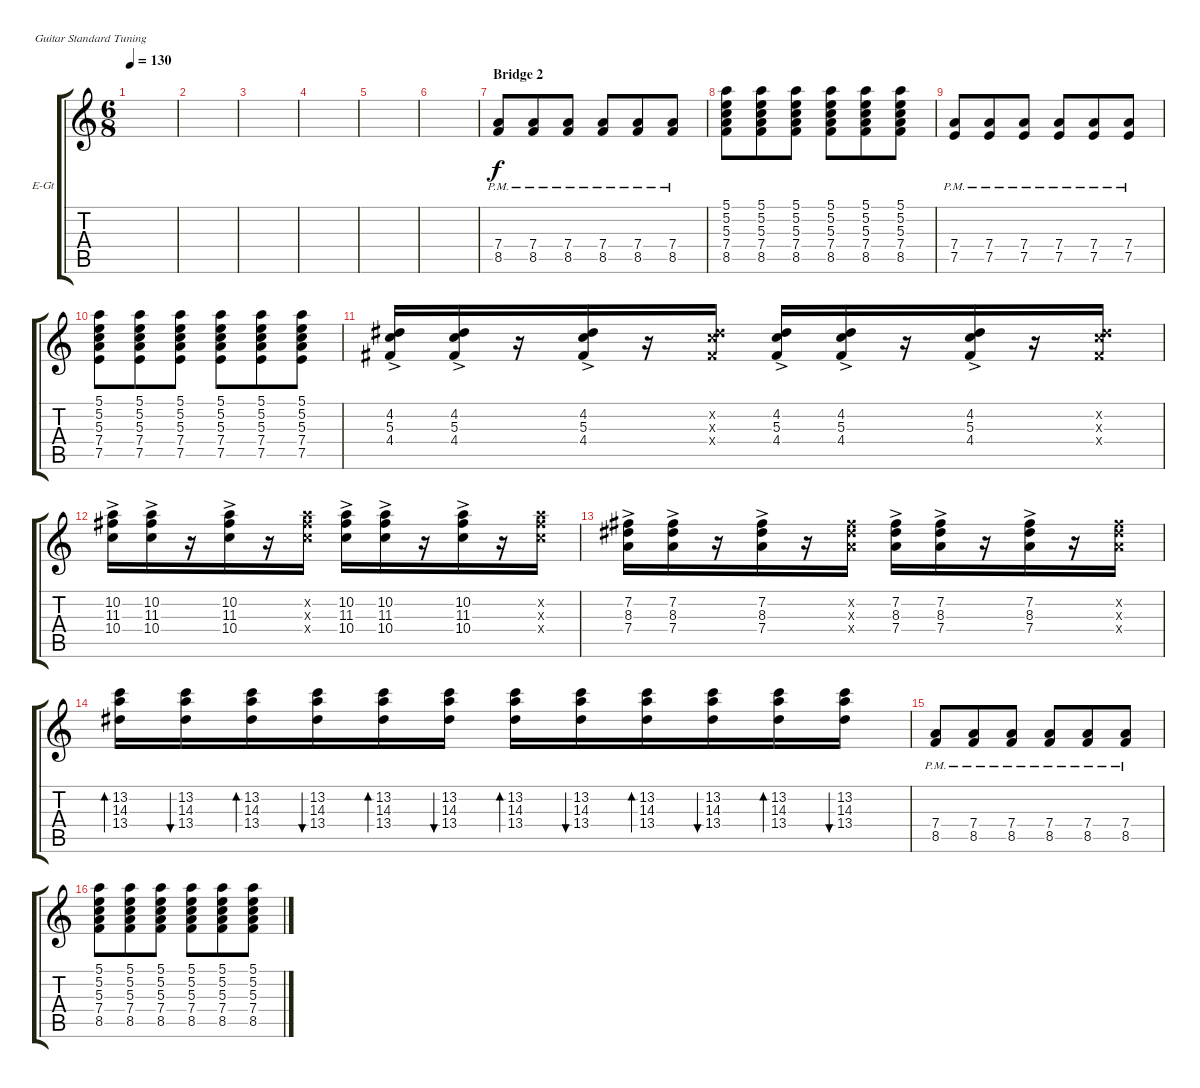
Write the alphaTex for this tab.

\bracketExtendMode groupsimilarinstruments
\firstSystemTrackNameOrientation horizontal
\otherSystemsTrackNameOrientation horizontal
\track ("guitar drive (Artur Potemkin)" "E-Gt") {instrument electricguitarclean}
\staff {score tabs}
\tuning (E4 B3 G3 D3 A2 E2)
\ts (6 8)
\tempo 130
\clef g2
\scale
0.333333
\ks aminor
|
\scale
0.333333 |
\scale
0.333333 |
\scale
0.333333 |
\scale
0.333333 |
\scale
0.333333 |
\section ("" "Bridge 2")
\scale
0.333333 (7.4{pm} 8.5{pm}).8 (7.4{pm} 8.5{pm}).8 (7.4{pm} 8.5{pm}).8 (7.4{pm} 8.5{pm}).8 (7.4{pm} 8.5{pm}).8 (7.4{pm} 8.5{pm}).8 |
\scale
0.333333 (5.1 5.2 5.3 7.4 8.5).8 (5.1 5.2 5.3 7.4 8.5).8 (5.1 5.2 5.3 7.4 8.5).8 (5.1 5.2 5.3 7.4 8.5).8 (5.1 5.2 5.3 7.4 8.5).8 (5.1 5.2 5.3 7.4 8.5).8 |
\scale
0.333333 (7.4{pm} 7.5{pm}).8 (7.4{pm} 7.5{pm}).8 (7.4{pm} 7.5{pm}).8 (7.4{pm} 7.5{pm}).8 (7.4{pm} 7.5{pm}).8 (7.4{pm} 7.5{pm}).8 |
\scale
0.333333 (5.1 5.2 5.3 7.4 7.5).8 (5.1 5.2 5.3 7.4 7.5).8 (5.1 5.2 5.3 7.4 7.5).8 (5.1 5.2 5.3 7.4 7.5).8 (5.1 5.2 5.3 7.4 7.5).8 (5.1 5.2 5.3 7.4 7.5).8 |
\scale
0.333333 (4.2{ac} 5.3{ac} 4.4{ac}).16 (4.2{ac} 5.3{ac} 4.4{ac}).16 r.16 (4.2{ac} 5.3{ac} 4.4{ac}).16 r.16 (4.2{x} 5.3{x} 4.4{x}).16 (4.2{ac} 5.3{ac} 4.4{ac}).16 (4.2{ac} 5.3{ac} 4.4{ac}).16 r.16 (4.4{ac} 5.3{ac} 4.2{ac}).16 r.16 (4.2{x} 5.3{x} 4.4{x}).16 |
\scale
0.333333 (10.2{ac} 11.3{ac} 10.4{ac}).16 (10.2{ac} 11.3{ac} 10.4{ac}).16 r.16 (10.2{ac} 11.3{ac} 10.4{ac}).16 r.16 (10.2{x} 11.3{x} 10.4{x}).16 (10.2{ac} 11.3{ac} 10.4{ac}).16 (10.2{ac} 11.3{ac} 10.4{ac}).16 r.16 (10.4{ac} 11.3{ac} 10.2{ac}).16 r.16 (10.2{x} 11.3{x} 10.4{x}).16 |
\scale
0.333333 (7.2{ac} 8.3{ac} 7.4{ac}).16 (7.2{ac} 8.3{ac} 7.4{ac}).16 r.16 (7.2{ac} 8.3{ac} 7.4{ac}).16 r.16 (7.2{x} 8.3{x} 7.4{x}).16 (7.2{ac} 8.3{ac} 7.4{ac}).16 (7.2{ac} 8.3{ac} 7.4{ac}).16 r.16 (7.4{ac} 8.3{ac} 7.2{ac}).16 r.16 (7.2{x} 8.3{x} 7.4{x}).16 |
\scale
0.333333 (13.2 14.3 13.4).16{bd 30} (13.2 14.3 13.4).16{bu 30} (13.2 14.3 13.4).16{bd 30} (13.2 14.3 13.4).16{bu 30} (13.2 14.3 13.4).16{bd 30} (13.2 14.3 13.4).16{bu 30} (13.2 14.3 13.4).16{bd 30} (13.2 14.3 13.4).16{bu 30} (13.2 14.3 13.4).16{bd 30} (13.2 14.3 13.4).16{bu 30} (13.2 14.3 13.4).16{bd 30} (13.2 14.3 13.4).16{bu 30} |
\scale
0.333333 (7.4{pm} 8.5{pm}).8 (7.4{pm} 8.5{pm}).8 (7.4{pm} 8.5{pm}).8 (7.4{pm} 8.5{pm}).8 (7.4{pm} 8.5{pm}).8 (7.4{pm} 8.5{pm}).8 |
\scale
0.333333 (5.1 5.2 5.3 7.4 8.5).8 (5.1 5.2 5.3 7.4 8.5).8 (5.1 5.2 5.3 7.4 8.5).8 (5.1 5.2 5.3 7.4 8.5).8 (5.1 5.2 5.3 7.4 8.5).8 (5.1 5.2 5.3 7.4 8.5).8
